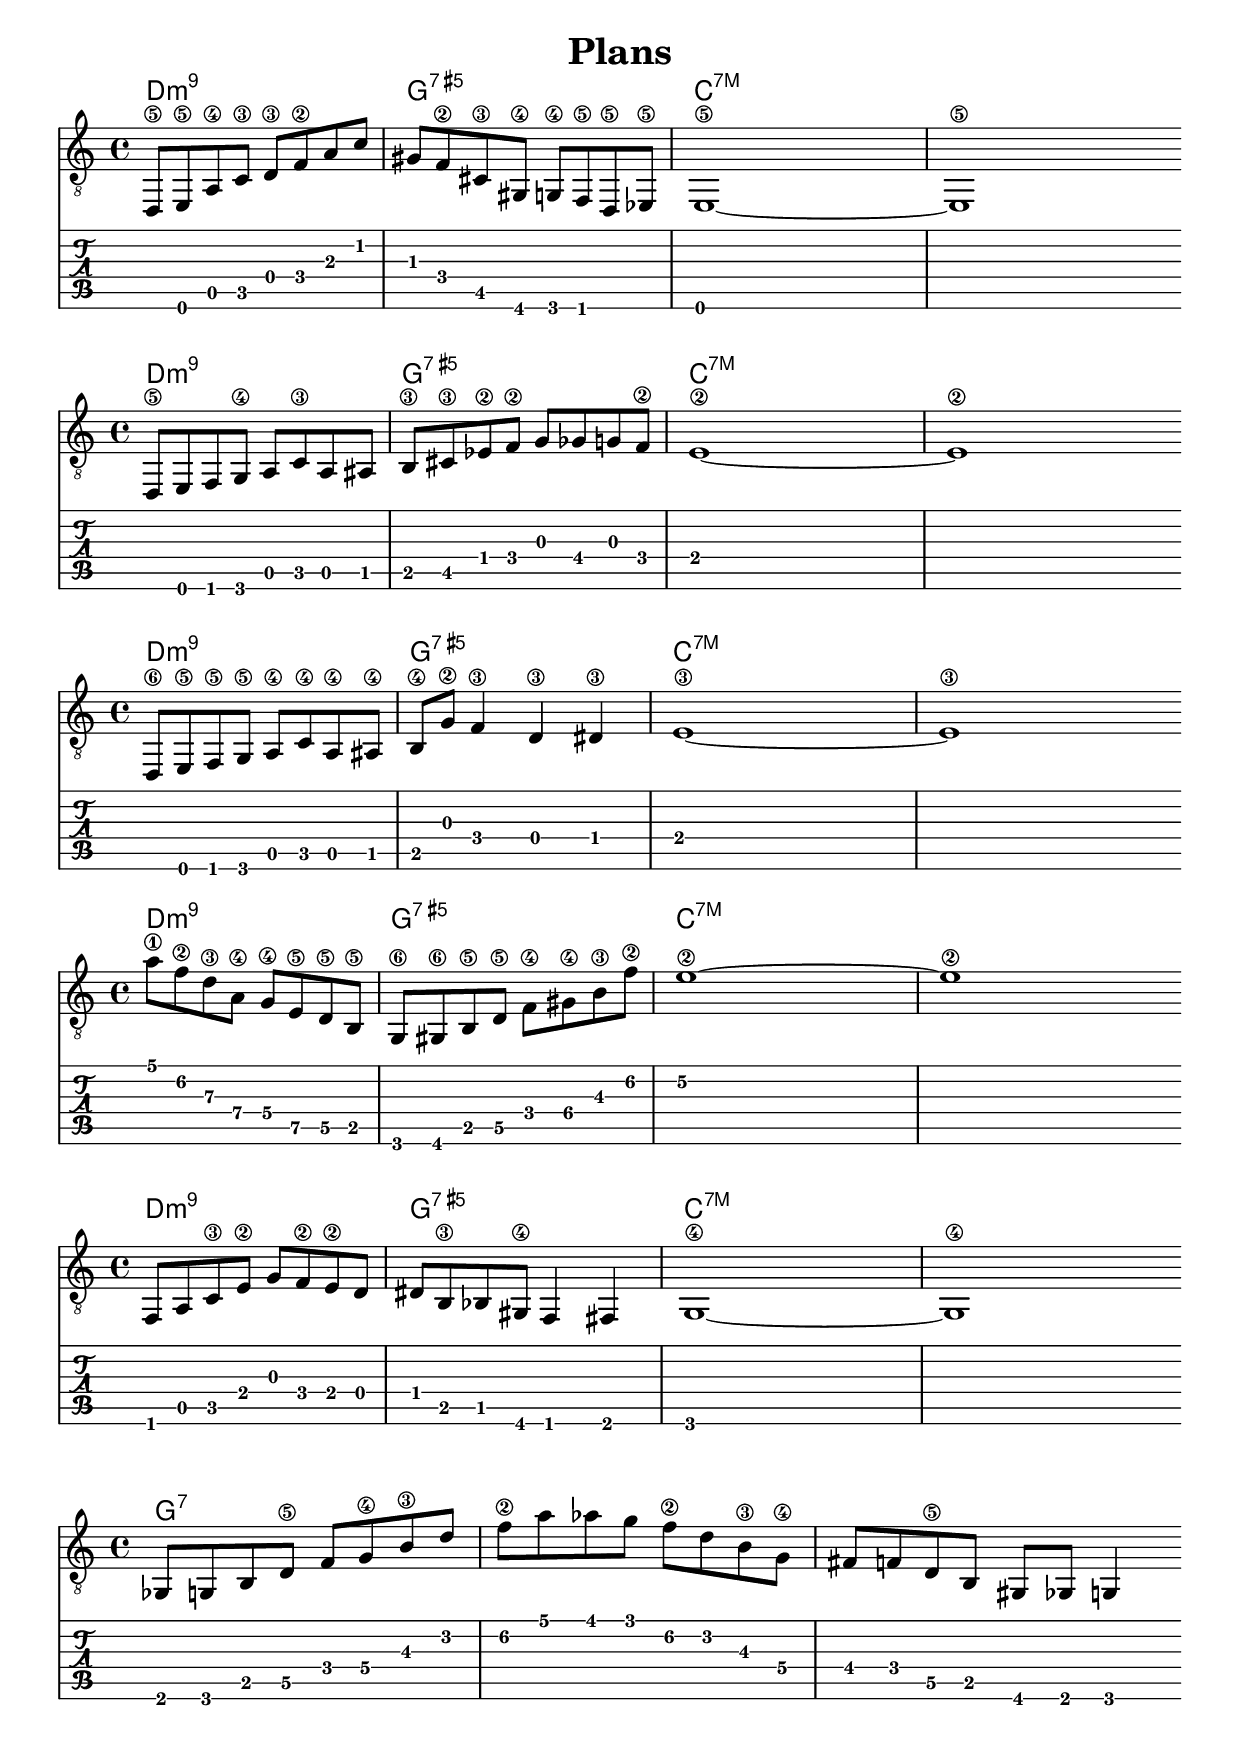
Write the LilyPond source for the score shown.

\include "common/functions.ly"
\include "common/baselayout.ly"

\header{ title = "Plans" }


\version "2.12.3"  % necessary for upgrading to future LilyPond versions.



\score {


\baseTab 
	\relative {
		\time 4/4 \bar "|:" 
		d,8\5 e\5 a\4 c\3 d\3 f\2 a c
		gis f\2 cis\3 gis\4 g\4 f\5 d\5 ees\5 
		e1\5~e1\5 \bar ":|" 
	}
	\chordmode {
	\set majorSevenSymbol = \markup { 7M } \time 4/4
     d1:m9 g:7.5+ c:maj7 c:maj7 
	}


}


\score {

\baseTab 
	\relative  {
		\time 4/4\bar "|:"
		d,8\5 e f g\4 a c\3 a ais 
		b\3 cis\3 ees\2 f\2 g ges g f\2 
		e1\2~e1\2 \bar ":|" 
	}
	\chordmode {
		\set majorSevenSymbol = \markup { 7M } \time 4/4
     	d1:m9 g:7.5+ c:maj7 c:maj7 
	}


}



\score {


\baseTab 
 	\relative  {
		\time 4/4 \bar "|:"
		d,8\6 e\5 f\5 g\5 a\4 c\4 a\4 ais\4
		b\4 g'\2 f4\3 d\3 dis\3 
		e1\3~e1\3 \bar ":|" 
	}
	\chordmode {
		\set majorSevenSymbol = \markup { 7M } \time 4/4
     	d1:m9 g:7.5+ c:maj7 c:maj7 
	}
}


\score {


\baseTab 
 	\relative  {
		\time 4/4 \bar "|:"
		a'8\1 f\2 d\3 a\4 g\4 e\5 d\5 b\5
		g\6 gis\6 b\5 d\5 f\4 gis\4 b\3 f'\2 
		e1\2~e1\2 \bar ":|" 
	}
	\chordmode {
		\set majorSevenSymbol = \markup { 7M } \time 4/4
     	d1:m9 g:7.5+ c:maj7 c:maj7 
	}
}

\score {

\baseTab 
 	\relative  {
		\time 4/4 \bar "|:"
		f,8 a c\3 e\2 g f\2 e\2 d dis
		b\3 bes gis\4 f4 fis4 g1\4~g1\4
		\bar ":|" 
	}
	\chordmode {
		\set majorSevenSymbol = \markup { 7M } \time 4/4
     	d1:m9 g:7.5+ c:maj7 c:maj7 
	}
}



\score {


\baseTab 
 	\relative  {
		\time 4/4 \bar "|:"
		ges,8 g b d\5 f g\4 b\3 d f\2 a aes g
		f\2 d b\3 g\4 fis f d\5 b 
		gis ges g4 
		\bar ":|" 
	}
	\chordmode {
		\time 4/4
     	g1:7  
	}
}




\markup {
	\abs-fontsize #9
	\column {
		\line { This work is licensed under the Creative Commons Attribution 3.0 Unported License.}
		\line { To view a copy of this license, visit http://creativecommons.org/licenses/by/3.0/ }
		\line {or send a letter to Creative Commons, 444 Castro Street, Suite 900, Mountain View, California, 94041, USA. }
	}
}


